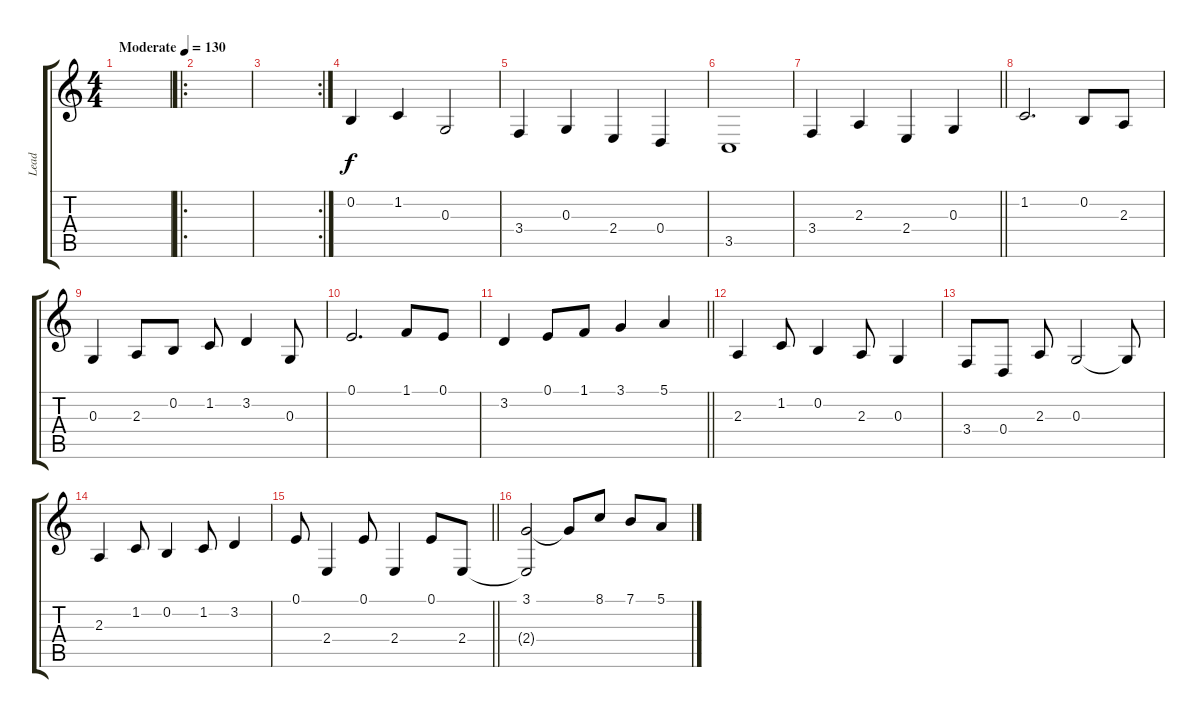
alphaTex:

\track ("Lead" "Lead") {instrument lead1square}
\staff {score tabs}
\tuning (E4 B3 G3 D3 A2 E2) {hide}
\ts (4 4)
\tempo (130 "Moderate")
\clef g2
\ks c
|
\ro
|
\rc 2
|
0.2.4 1.2.4 0.3.2 |
3.4.4 0.3.4 2.4.4 0.4.4 |
3.5.1 |
\barLineRight lightlight
3.4.4 2.3.4 2.4.4 0.3.4 |
1.2.2{d instrument acousticguitarsteel} 0.2.8 2.3.8 |
0.3.4 2.3.8 0.2.8 1.2.8 3.2.4 0.3.8 |
0.1.2{d} 1.1.8 0.1.8 |
\barLineRight lightlight
3.2.4 0.1.8 1.1.8 3.1.4 5.1.4 |
2.3.4{instrument lead1square} 1.2.8 0.2.4 2.3.8 0.3.4 |
3.4.8 0.4.8 2.3.8 0.3.2 0.3{t}.8 |
2.3.4 1.2.8 0.2.4 1.2.8 3.2.4 |
\barLineRight lightlight
0.1.8 2.4.4 0.1.8 2.4.4 0.1.8 2.4.8 |
(3.1 2.4{t}).2{instrument acousticguitarsteel} 3.1{t}.8 8.1.8 7.1.8 5.1.8
